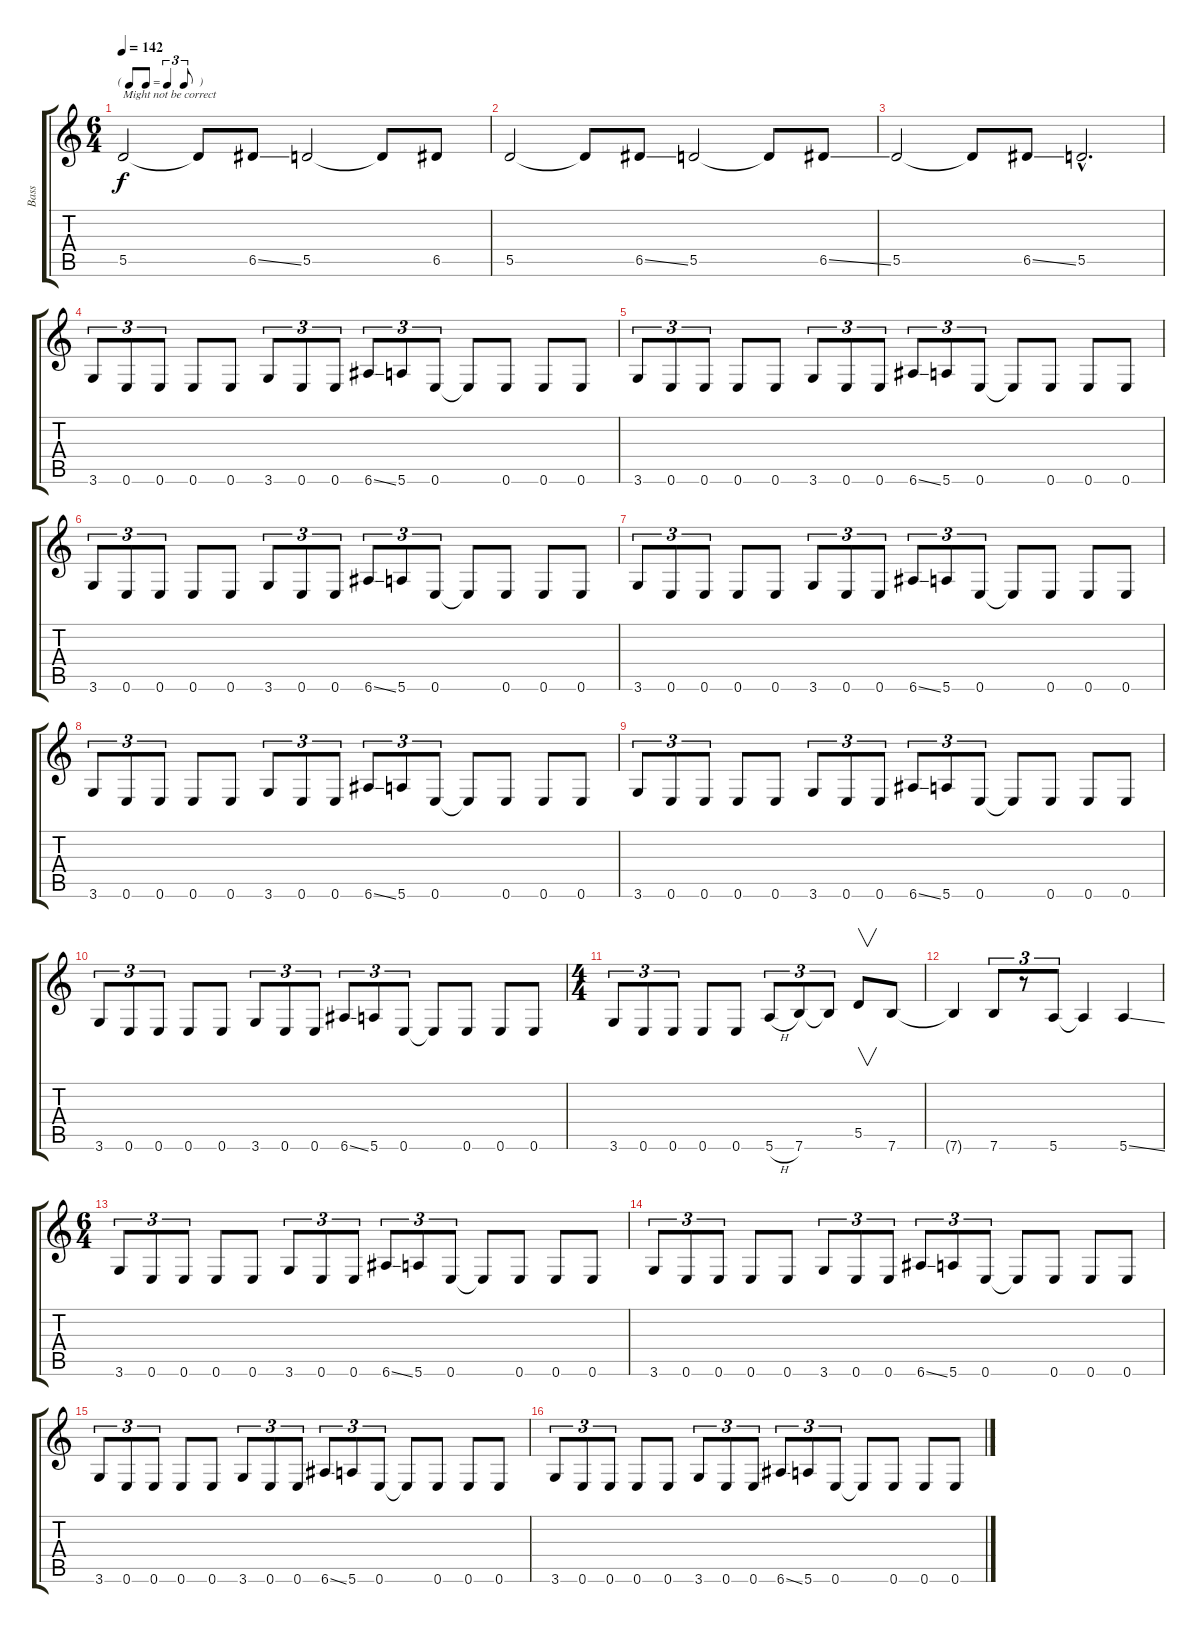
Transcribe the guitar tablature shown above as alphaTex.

\track ("Bass" "Bass") {instrument electricbassfinger}
\staff {score tabs}
\tuning (E4 B3 G3 D3 A2 E2) {hide}
\ts (6 4)
\tf triplet8th
\tempo 142
\clef g2
\ks c
5.5.2{txt "Might not be correct" dy f instrument electricbassfinger} 5.5{t}.8 6.5{ss}.8 5.5.2 5.5{t}.8 6.5.8 |
5.5.2 5.5{t}.8 6.5{ss}.8 5.5.2 5.5{t}.8 6.5{ss}.8 |
5.5.2 5.5{t}.8 6.5{ss}.8 5.5{hac}.2{d} |
3.6.8{tu (3 2)} 0.6.8{tu (3 2)} 0.6.8{tu (3 2)} 0.6.8 0.6.8 3.6.8{tu (3 2)} 0.6.8{tu (3 2)} 0.6.8{tu (3 2)} 6.6{ss}.8{tu (3 2)} 5.6.8{tu (3 2)} 0.6.8{tu (3 2)} 0.6{t}.8 0.6.8 0.6.8 0.6.8 |
3.6.8{tu (3 2)} 0.6.8{tu (3 2)} 0.6.8{tu (3 2)} 0.6.8 0.6.8 3.6.8{tu (3 2)} 0.6.8{tu (3 2)} 0.6.8{tu (3 2)} 6.6{ss}.8{tu (3 2)} 5.6.8{tu (3 2)} 0.6.8{tu (3 2)} 0.6{t}.8 0.6.8 0.6.8 0.6.8 |
3.6.8{tu (3 2)} 0.6.8{tu (3 2)} 0.6.8{tu (3 2)} 0.6.8 0.6.8 3.6.8{tu (3 2)} 0.6.8{tu (3 2)} 0.6.8{tu (3 2)} 6.6{ss}.8{tu (3 2)} 5.6.8{tu (3 2)} 0.6.8{tu (3 2)} 0.6{t}.8 0.6.8 0.6.8 0.6.8 |
3.6.8{tu (3 2)} 0.6.8{tu (3 2)} 0.6.8{tu (3 2)} 0.6.8 0.6.8 3.6.8{tu (3 2)} 0.6.8{tu (3 2)} 0.6.8{tu (3 2)} 6.6{ss}.8{tu (3 2)} 5.6.8{tu (3 2)} 0.6.8{tu (3 2)} 0.6{t}.8 0.6.8 0.6.8 0.6.8 |
3.6.8{tu (3 2)} 0.6.8{tu (3 2)} 0.6.8{tu (3 2)} 0.6.8 0.6.8 3.6.8{tu (3 2)} 0.6.8{tu (3 2)} 0.6.8{tu (3 2)} 6.6{ss}.8{tu (3 2)} 5.6.8{tu (3 2)} 0.6.8{tu (3 2)} 0.6{t}.8 0.6.8 0.6.8 0.6.8 |
3.6.8{tu (3 2)} 0.6.8{tu (3 2)} 0.6.8{tu (3 2)} 0.6.8 0.6.8 3.6.8{tu (3 2)} 0.6.8{tu (3 2)} 0.6.8{tu (3 2)} 6.6{ss}.8{tu (3 2)} 5.6.8{tu (3 2)} 0.6.8{tu (3 2)} 0.6{t}.8 0.6.8 0.6.8 0.6.8 |
3.6.8{tu (3 2)} 0.6.8{tu (3 2)} 0.6.8{tu (3 2)} 0.6.8 0.6.8 3.6.8{tu (3 2)} 0.6.8{tu (3 2)} 0.6.8{tu (3 2)} 6.6{ss}.8{tu (3 2)} 5.6.8{tu (3 2)} 0.6.8{tu (3 2)} 0.6{t}.8 0.6.8 0.6.8 0.6.8 |
\ts (4 4)
3.6.8{tu (3 2)} 0.6.8{tu (3 2)} 0.6.8{tu (3 2)} 0.6.8 0.6.8 5.6{h}.8{tu (3 2)} 7.6.8{tu (3 2)} 7.6{t}.8{tu (3 2)} 5.5.8{v} 7.6.8 |
7.6{t}.4 7.6.8{tu (3 2)} r.8{tu (3 2)} 5.6.8{tu (3 2)} 5.6{t}.4 5.6{ss}.4 |
\ts (6 4)
3.6.8{tu (3 2)} 0.6.8{tu (3 2)} 0.6.8{tu (3 2)} 0.6.8 0.6.8 3.6.8{tu (3 2)} 0.6.8{tu (3 2)} 0.6.8{tu (3 2)} 6.6{ss}.8{tu (3 2)} 5.6.8{tu (3 2)} 0.6.8{tu (3 2)} 0.6{t}.8 0.6.8 0.6.8 0.6.8 |
3.6.8{tu (3 2)} 0.6.8{tu (3 2)} 0.6.8{tu (3 2)} 0.6.8 0.6.8 3.6.8{tu (3 2)} 0.6.8{tu (3 2)} 0.6.8{tu (3 2)} 6.6{ss}.8{tu (3 2)} 5.6.8{tu (3 2)} 0.6.8{tu (3 2)} 0.6{t}.8 0.6.8 0.6.8 0.6.8 |
3.6.8{tu (3 2)} 0.6.8{tu (3 2)} 0.6.8{tu (3 2)} 0.6.8 0.6.8 3.6.8{tu (3 2)} 0.6.8{tu (3 2)} 0.6.8{tu (3 2)} 6.6{ss}.8{tu (3 2)} 5.6.8{tu (3 2)} 0.6.8{tu (3 2)} 0.6{t}.8 0.6.8 0.6.8 0.6.8 |
3.6.8{tu (3 2)} 0.6.8{tu (3 2)} 0.6.8{tu (3 2)} 0.6.8 0.6.8 3.6.8{tu (3 2)} 0.6.8{tu (3 2)} 0.6.8{tu (3 2)} 6.6{ss}.8{tu (3 2)} 5.6.8{tu (3 2)} 0.6.8{tu (3 2)} 0.6{t}.8 0.6.8 0.6.8 0.6.8
